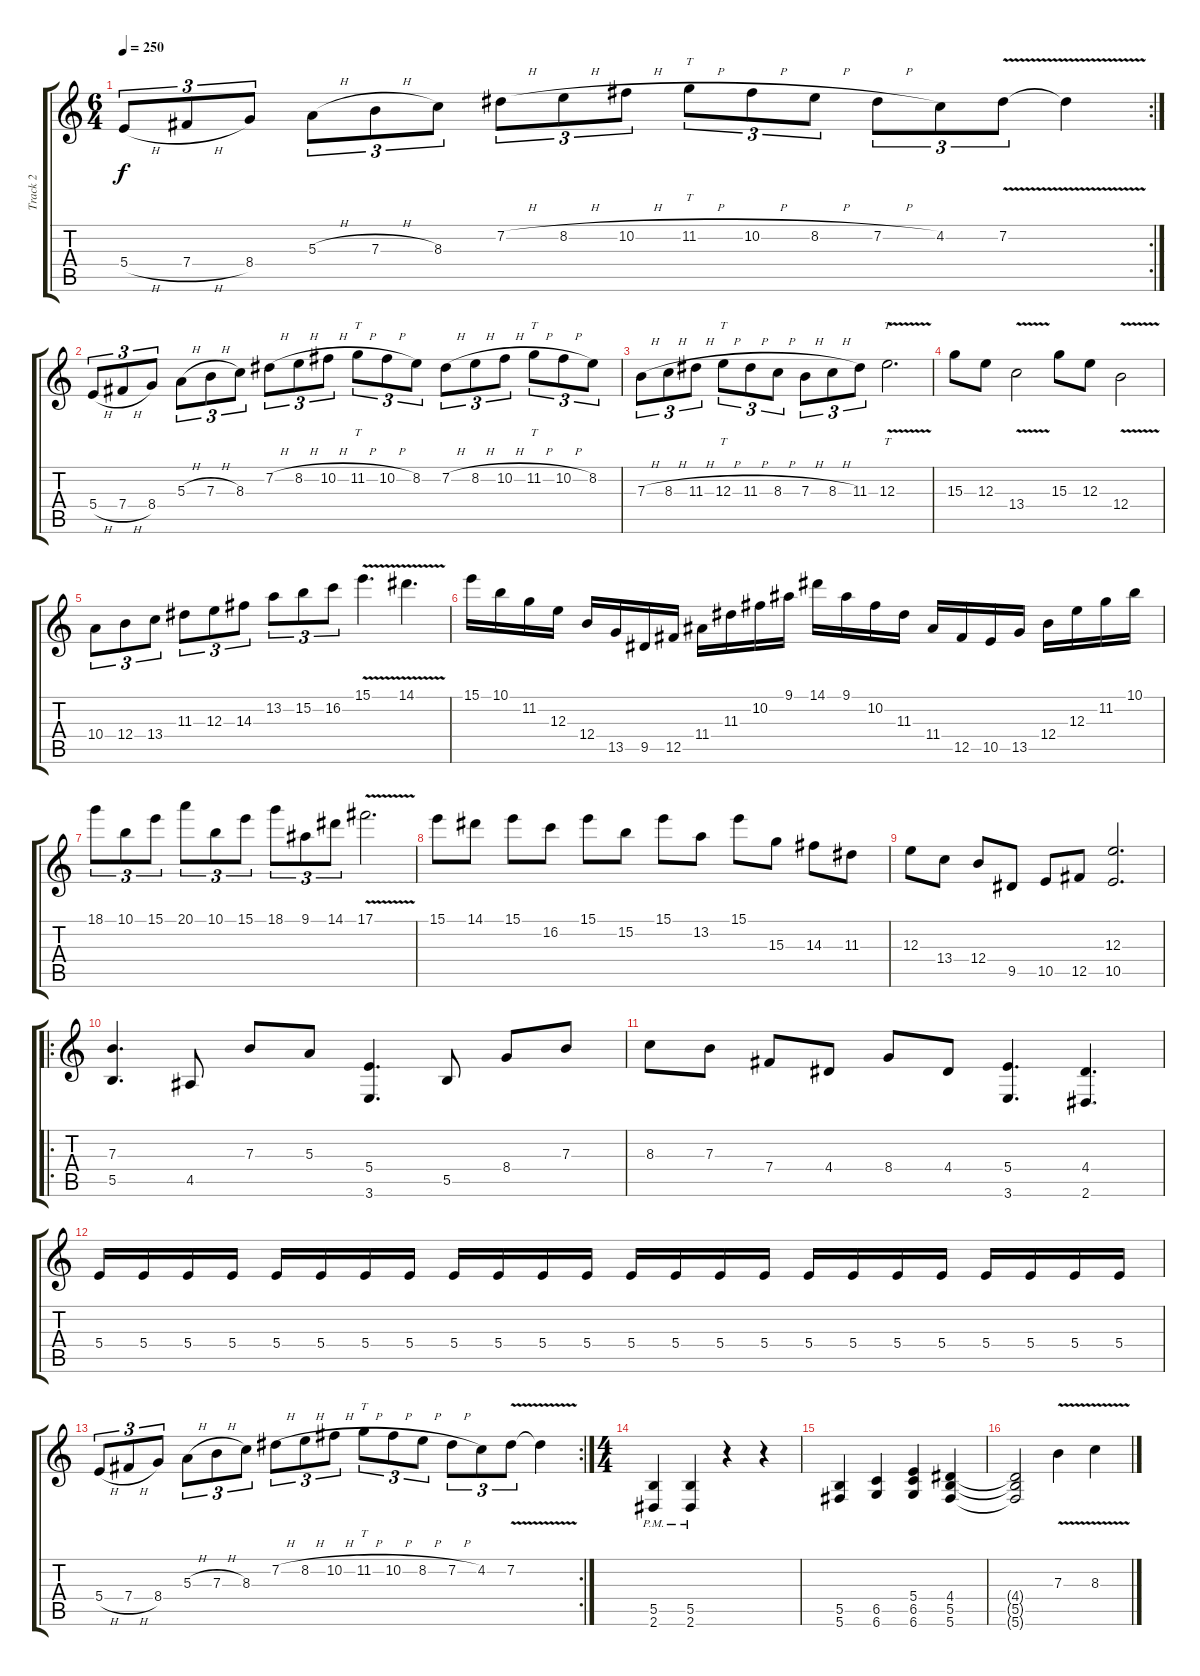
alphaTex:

\track ("Track 2" "Track 2") {instrument distortionguitar}
\staff {score tabs}
\tuning (Db4 Ab3 E3 B2 Gb2 Db2) {hide}
\rc 2
\ts (6 4)
\tempo 250
\clef g2
\ks c
5.4{h}.8{tu (3 2) dy f} 7.4{h}.8{tu (3 2)} 8.4.8{tu (3 2)} 5.3{h}.8{tu (3 2)} 7.3{h}.8{tu (3 2)} 8.3.8{tu (3 2)} 7.2{h}.8{tu (3 2)} 8.2{h}.8{tu (3 2)} 10.2{h}.8{tu (3 2)} 11.2{h}.8{tt tu (3 2)} 10.2{h}.8{tu (3 2)} 8.2{h}.8{tu (3 2)} 7.2{h}.8{tu (3 2)} 4.2.8{tu (3 2)} 7.2{v}.8{tu (3 2)} 7.2{t}.4 |
5.4{h}.8{tu (3 2)} 7.4{h}.8{tu (3 2)} 8.4.8{tu (3 2)} 5.3{h}.8{tu (3 2)} 7.3{h}.8{tu (3 2)} 8.3.8{tu (3 2)} 7.2{h}.8{tu (3 2)} 8.2{h}.8{tu (3 2)} 10.2{h}.8{tu (3 2)} 11.2{h}.8{tt tu (3 2)} 10.2{h}.8{tu (3 2)} 8.2.8{tu (3 2)} 7.2{h}.8{tu (3 2)} 8.2{h}.8{tu (3 2)} 10.2{h}.8{tu (3 2)} 11.2{h}.8{tt tu (3 2)} 10.2{h}.8{tu (3 2)} 8.2.8{tu (3 2)} |
7.3{h}.8{tu (3 2)} 8.3{h}.8{tu (3 2)} 11.3{h}.8{tu (3 2)} 12.3{h}.8{tt tu (3 2)} 11.3{h}.8{tu (3 2)} 8.3{h}.8{tu (3 2)} 7.3{h}.8{tu (3 2)} 8.3{h}.8{tu (3 2)} 11.3.8{tu (3 2)} 12.3{v}.2{tt d} |
15.3.8 12.3.8 13.4{v}.2 15.3.8 12.3.8 12.4{v}.2 |
10.4.8{tu (3 2)} 12.4.8{tu (3 2)} 13.4.8{tu (3 2)} 11.3.8{tu (3 2)} 12.3.8{tu (3 2)} 14.3.8{tu (3 2)} 13.2.8{tu (3 2)} 15.2.8{tu (3 2)} 16.2.8{tu (3 2)} 15.1{v}.4{d} 14.1{v}.4{d} |
15.1.16 10.1.16 11.2.16 12.3.16 12.4.16 13.5.16 9.5.16 12.5.16 11.4.16 11.3.16 10.2.16 9.1.16 14.1.16 9.1.16 10.2.16 11.3.16 11.4.16 12.5.16 10.5.16 13.5.16 12.4.16 12.3.16 11.2.16 10.1.16 |
18.1.8{tu (3 2)} 10.1.8{tu (3 2)} 15.1.8{tu (3 2)} 20.1.8{tu (3 2)} 10.1.8{tu (3 2)} 15.1.8{tu (3 2)} 18.1.8{tu (3 2)} 9.1.8{tu (3 2)} 14.1.8{tu (3 2)} 17.1{v}.2{d} |
15.1.8 14.1.8 15.1.8 16.2.8 15.1.8 15.2.8 15.1.8 13.2.8 15.1.8 15.3.8 14.3.8 11.3.8 |
12.3.8 13.4.8 12.4.8 9.5.8 10.5.8 12.5.8 (12.3 10.5).2{d} |
\ro
(7.3 5.5).4{d} 4.5.8 7.3.8 5.3.8 (5.4 3.6).4{d} 5.5.8 8.4.8 7.3.8 |
8.3.8 7.3.8 7.4.8 4.4.8 8.4.8 4.4.8 (5.4 3.6).4{d} (4.4 2.6).4{d} |
5.4.16 5.4.16 5.4.16 5.4.16 5.4.16 5.4.16 5.4.16 5.4.16 5.4.16 5.4.16 5.4.16 5.4.16 5.4.16 5.4.16 5.4.16 5.4.16 5.4.16 5.4.16 5.4.16 5.4.16 5.4.16 5.4.16 5.4.16 5.4.16 |
\rc 2
5.4{h}.8{tu (3 2)} 7.4{h}.8{tu (3 2)} 8.4.8{tu (3 2)} 5.3{h}.8{tu (3 2)} 7.3{h}.8{tu (3 2)} 8.3.8{tu (3 2)} 7.2{h}.8{tu (3 2)} 8.2{h}.8{tu (3 2)} 10.2{h}.8{tu (3 2)} 11.2{h}.8{tt tu (3 2)} 10.2{h}.8{tu (3 2)} 8.2{h}.8{tu (3 2)} 7.2{h}.8{tu (3 2)} 4.2.8{tu (3 2)} 7.2{v}.8{tu (3 2)} 7.2{t}.4 |
\ts (4 4)
(5.5{pm} 2.6{pm}).4 (5.5{pm} 2.6{pm}).4 r.4 r.4 |
(5.5 5.6).4 (6.5 6.6).4 (5.4 6.5 6.6).4 (4.4 5.5 5.6).4 |
(4.4{t} 5.5{t} 5.6{t}).2 7.3{v}.4 8.3{v}.4
